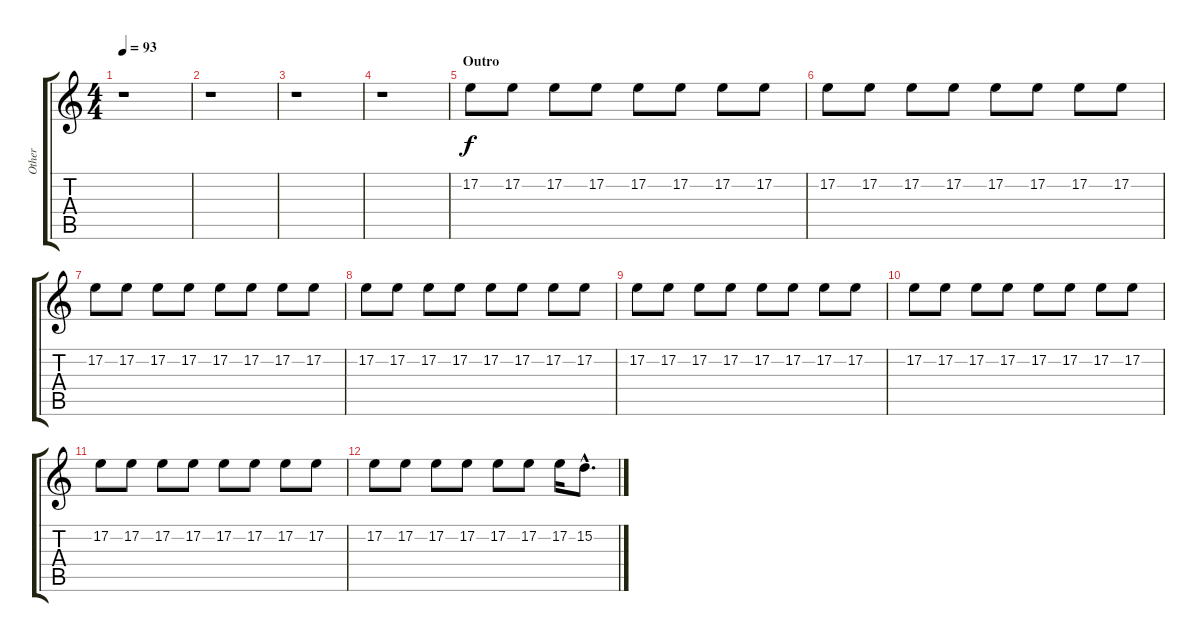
\track ("Other" "Other") {instrument trumpet}
\staff {score tabs}
\tuning (E4 B3 G3 D3 A2 E2) {hide}
\ts (4 4)
\tempo 93
\clef g2
\ks c
r.1{dy f} |
r.1 |
r.1 |
r.1 |
\section ("" "Outro")
17.2.8{instrument glockenspiel} 17.2.8 17.2.8 17.2.8 17.2.8 17.2.8 17.2.8 17.2.8 |
17.2.8{instrument glockenspiel} 17.2.8 17.2.8 17.2.8 17.2.8 17.2.8 17.2.8 17.2.8 |
17.2.8{instrument glockenspiel} 17.2.8 17.2.8 17.2.8 17.2.8 17.2.8 17.2.8 17.2.8 |
17.2.8{instrument glockenspiel} 17.2.8 17.2.8 17.2.8 17.2.8 17.2.8 17.2.8 17.2.8 |
17.2.8{instrument glockenspiel} 17.2.8 17.2.8 17.2.8 17.2.8 17.2.8 17.2.8 17.2.8 |
17.2.8{instrument glockenspiel} 17.2.8 17.2.8 17.2.8 17.2.8 17.2.8 17.2.8 17.2.8 |
17.2.8{instrument glockenspiel} 17.2.8 17.2.8 17.2.8 17.2.8 17.2.8 17.2.8 17.2.8 |
17.2.8{instrument glockenspiel} 17.2.8 17.2.8 17.2.8 17.2.8 17.2.8 17.2.16 15.2{hac}.8{d}
